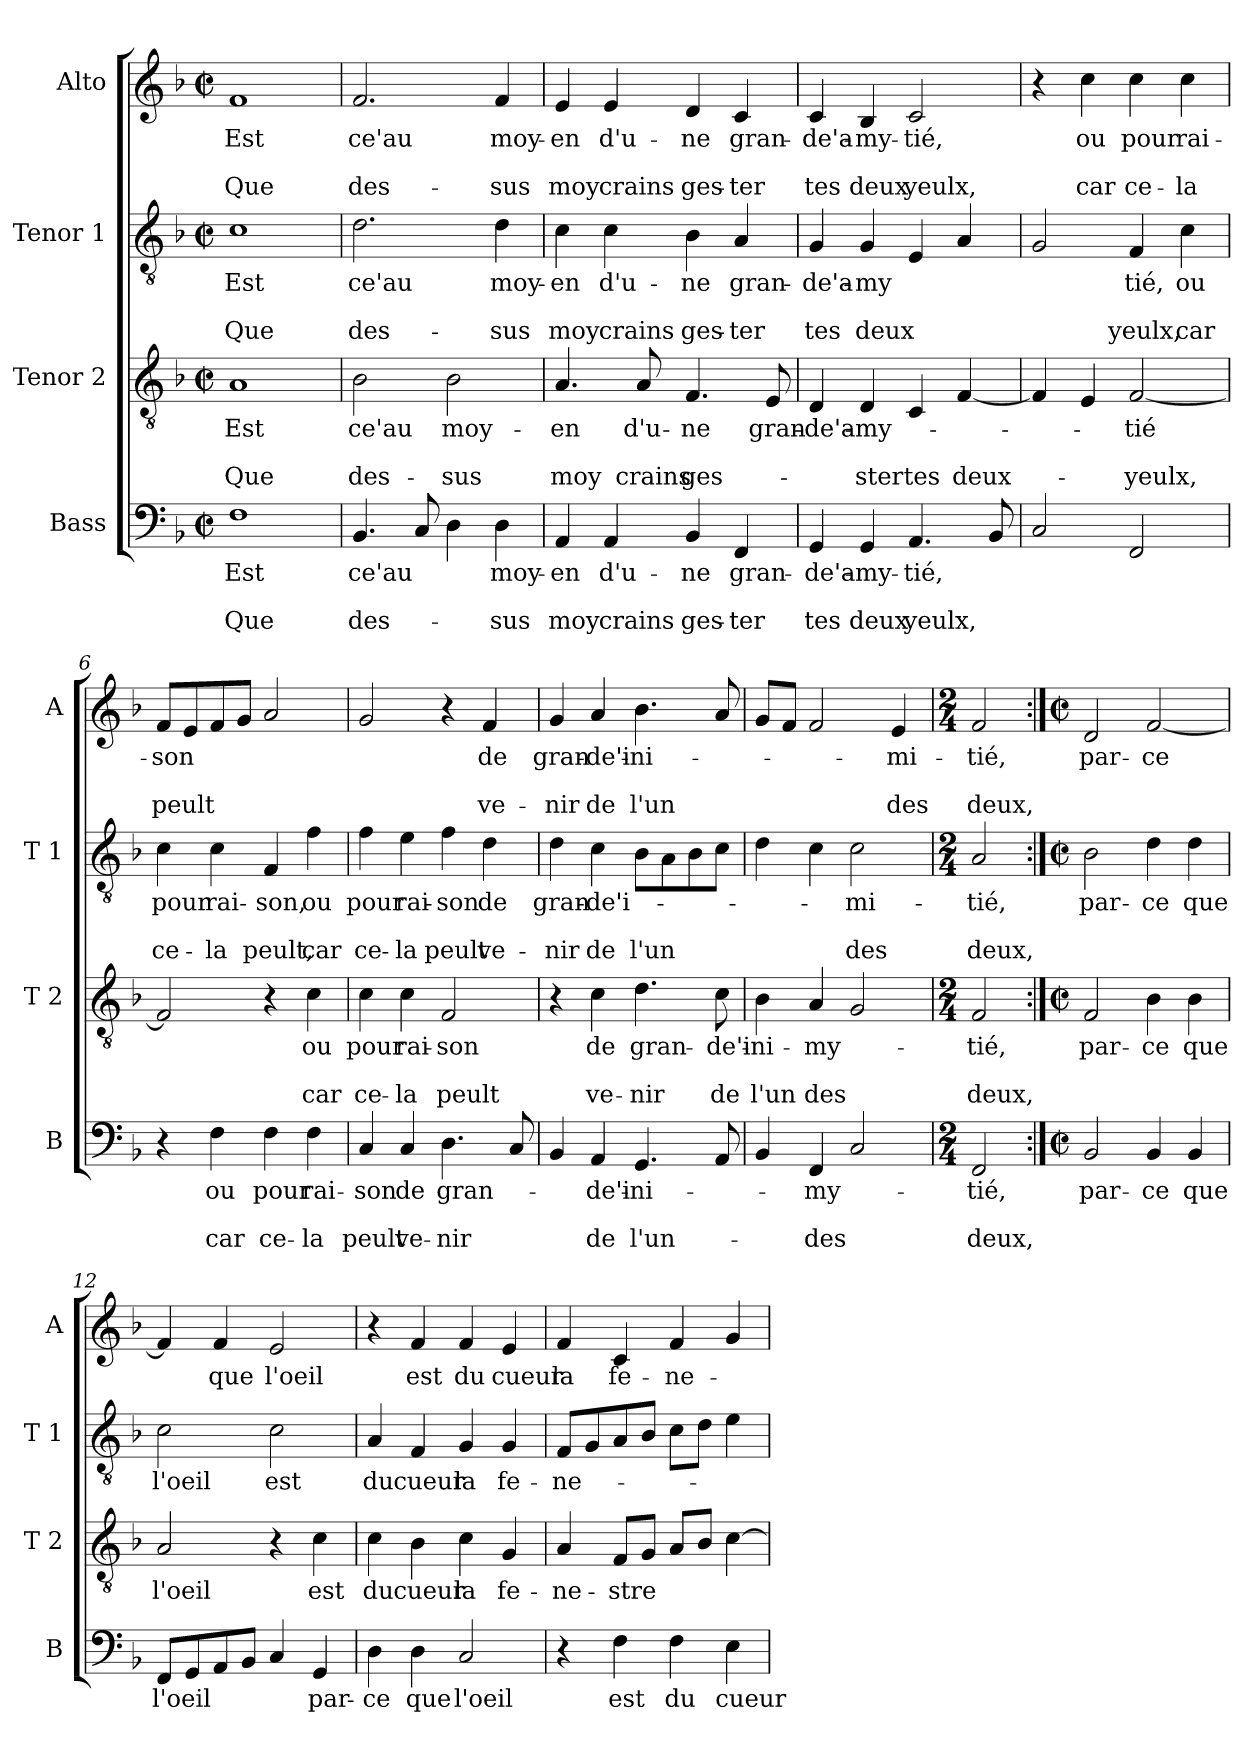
**kern	**text	**text	**text	**kern	**text	**text	**text	**kern	**text	**text	**text	**kern	**text	**text	**text
*part4	*part4	*part4	*part4	*part3	*part3	*part3	*part3	*part2	*part2	*part2	*part2	*part1	*part1	*part1	*part1
*staff4	*staff4	*staff4	*staff4	*staff3	*staff3	*staff3	*staff3	*staff2	*staff2	*staff2	*staff2	*staff1	*staff1	*staff1	*staff1
*I"Bass	*	*	*	*I"Tenor 2	*	*	*	*I"Tenor 1	*	*	*	*I"Alto	*	*	*
*I'B	*	*	*	*I'T 2	*	*	*	*I'T 1	*	*	*	*I'A	*	*	*
*clefF4	*	*	*	*clefGv2	*	*	*	*clefGv2	*	*	*	*clefG2	*	*	*
*k[b-]	*	*	*	*k[b-]	*	*	*	*k[b-]	*	*	*	*k[b-]	*	*	*
*F:	*	*	*	*F:	*	*	*	*F:	*	*	*	*F:	*	*	*
*M2/2	*	*	*	*M2/2	*	*	*	*M2/2	*	*	*	*M2/2	*	*	*
*met(c|)	*	*	*	*met(c|)	*	*	*	*met(c|)	*	*	*	*met(c|)	*	*	*
=1	=1	=1	=1	=1	=1	=1	=1	=1	=1	=1	=1	=1	=1	=1	=1
!	!LO:LY:b	!	!LO:LY:b	!	!LO:LY:b	!	!LO:LY:b	!	!LO:LY:b	!	!LO:LY:b	!	!LO:LY:b	!	!LO:LY:b
1F	Est	.	Que	1A	Est	.	Que	1c	Est	.	Que	1f	Est	.	Que
=2	=2	=2	=2	=2	=2	=2	=2	=2	=2	=2	=2	=2	=2	=2	=2
!	!LO:LY:b	!	!LO:LY:b	!	!LO:LY:b	!	!LO:LY:b	!	!LO:LY:b	!	!LO:LY:b	!	!LO:LY:b	!	!LO:LY:b
4.BB-/	ce'au	.	des-	2B-\	ce'au	.	des-	2.d\	ce'au	.	des-	2.f/	ce'au	.	des-
8C/	.	.	.	.	.	.	.	.	.	.	.	.	.	.	.
!	!	!	!	!	!LO:LY:b	!	!LO:LY:b	!	!	!	!	!	!	!	!
4D\	.	.	.	2B-\	moy-	.	-sus	.	.	.	.	.	.	.	.
!	!LO:LY:b	!	!LO:LY:b	!	!	!	!	!	!LO:LY:b	!	!LO:LY:b	!	!LO:LY:b	!	!LO:LY:b
4D\	moy-	.	-sus	.	.	.	.	4d\	moy-	.	-sus	4f/	moy-	.	-sus
=3	=3	=3	=3	=3	=3	=3	=3	=3	=3	=3	=3	=3	=3	=3	=3
!	!LO:LY:b	!	!LO:LY:b	!	!LO:LY:b	!	!LO:LY:b	!	!LO:LY:b	!	!LO:LY:b	!	!LO:LY:b	!	!LO:LY:b
4AA/	-en	.	moy	4.A/	-en	.	moy	4c\	-en	.	moy	4e/	-en	.	moy
!	!LO:LY:b	!	!LO:LY:b	!	!	!	!	!	!LO:LY:b	!	!LO:LY:b	!	!LO:LY:b	!	!LO:LY:b
4AA/	d'u-	.	crains	.	.	.	.	4c\	d'u-	.	crains	4e/	d'u-	.	crains
!	!	!	!	!	!LO:LY:b	!	!LO:LY:b	!	!	!	!	!	!	!	!
.	.	.	.	8A/	d'u-	.	crains	.	.	.	.	.	.	.	.
!	!LO:LY:b	!	!LO:LY:b	!	!LO:LY:b	!	!LO:LY:b	!	!LO:LY:b	!	!LO:LY:b	!	!LO:LY:b	!	!LO:LY:b
4BB-/	-ne	.	ges-	4.F/	-ne	.	ges-	4B-\	-ne	.	ges-	4d/	-ne	.	ges-
!	!LO:LY:b	!	!LO:LY:b	!	!	!	!	!	!LO:LY:b	!	!LO:LY:b	!	!LO:LY:b	!	!LO:LY:b
4FF/	gran-	.	-ter	.	.	.	.	4A/	gran-	.	-ter	4c/	gran-	.	-ter
!	!	!	!	!	!LO:LY:b	!	!	!	!	!	!	!	!	!	!
.	.	.	.	8E/	gran-	.	.	.	.	.	.	.	.	.	.
=4	=4	=4	=4	=4	=4	=4	=4	=4	=4	=4	=4	=4	=4	=4	=4
!	!LO:LY:b	!	!LO:LY:b	!	!LO:LY:b	!	!	!	!LO:LY:b	!	!LO:LY:b	!	!LO:LY:b	!	!LO:LY:b
4GG/	-de'a-	.	tes	4D/	-de'a-	.	.	4G/	-de'a-	.	tes	4c/	-de'a-	.	tes
!	!LO:LY:b	!	!LO:LY:b	!	!LO:LY:b	!	!LO:LY:b	!	!LO:LY:b	!	!LO:LY:b	!	!LO:LY:b	!	!LO:LY:b
4GG/	-my-	.	deux	4D/	-my-	.	-ster	4G/	-my	.	deux	4B-/	-my-	.	deux
!	!LO:LY:b	!	!LO:LY:b	!	!	!	!LO:LY:b	!	!	!	!	!	!LO:LY:b	!	!LO:LY:b
4.AA/	-tié,	.	yeulx,	4C/	.	.	tes	4E/	.	.	.	2c/	-tié,	.	yeulx,
!	!	!	!	!	!	!	!LO:LY:b	!	!	!	!	!	!	!	!
.	.	.	.	[4F/	.	.	deux-	4A/	.	.	.	.	.	.	.
8BB-/	.	.	.	.	.	.	.	.	.	.	.	.	.	.	.
=5	=5	=5	=5	=5	=5	=5	=5	=5	=5	=5	=5	=5	=5	=5	=5
2C/	.	.	.	4F/]	.	.	.	2G/	.	.	.	4r	.	.	.
!	!	!	!	!	!	!	!	!	!	!	!	!	!LO:LY:b	!	!LO:LY:b
.	.	.	.	4E/	.	.	.	.	.	.	.	4cc\	ou	.	car
!	!	!	!	!	!LO:LY:b	!	!LO:LY:b	!	!LO:LY:b	!	!LO:LY:b	!	!LO:LY:b	!	!LO:LY:b
2FF/	.	.	.	[2F/	-tié	.	-yeulx,	4F/	tié,	.	yeulx,	4cc\	pour	.	ce-
!	!	!	!	!	!	!	!	!	!LO:LY:b	!	!LO:LY:b	!	!LO:LY:b	!	!LO:LY:b
.	.	.	.	.	.	.	.	4c\	ou	.	car	4cc\	rai-	.	-la
!!LO:LB:g=z
=6	=6	=6	=6	=6	=6	=6	=6	=6	=6	=6	=6	=6	=6	=6	=6
!	!	!	!	!	!	!	!	!	!LO:LY:b	!	!LO:LY:b	!	!LO:LY:b	!	!LO:LY:b
4r	.	.	.	2F/]	.	.	.	4c\	pour	.	ce-	8f/L	-son	.	peult
.	.	.	.	.	.	.	.	.	.	.	.	8e/	.	.	.
!	!LO:LY:b	!	!LO:LY:b	!	!	!	!	!	!LO:LY:b	!	!LO:LY:b	!	!	!	!
4F\	ou	.	car	.	.	.	.	4c\	rai-	.	-la	8f/	.	.	.
.	.	.	.	.	.	.	.	.	.	.	.	8g/J	.	.	.
!	!LO:LY:b	!	!LO:LY:b	!	!	!	!	!	!LO:LY:b	!	!LO:LY:b	!	!	!	!
4F\	pour	.	ce-	4r	.	.	.	4F/	-son,	.	peult,	2a/	.	.	.
!	!LO:LY:b	!	!LO:LY:b	!	!LO:LY:b	!	!LO:LY:b	!	!LO:LY:b	!	!LO:LY:b	!	!	!	!
4F\	rai-	.	-la	4c\	ou	.	car	4f\	ou	.	car	.	.	.	.
=7	=7	=7	=7	=7	=7	=7	=7	=7	=7	=7	=7	=7	=7	=7	=7
!	!LO:LY:b	!	!LO:LY:b	!	!LO:LY:b	!	!LO:LY:b	!	!LO:LY:b	!	!LO:LY:b	!	!	!	!
4C/	-son	.	peult	4c\	pour	.	ce-	4f\	pour	.	ce-	2g/	.	.	.
!	!LO:LY:b	!	!LO:LY:b	!	!LO:LY:b	!	!LO:LY:b	!	!LO:LY:b	!	!LO:LY:b	!	!	!	!
4C/	de	.	ve-	4c\	rai-	.	-la	4e\	rai-	.	-la	.	.	.	.
!	!LO:LY:b	!	!LO:LY:b	!	!LO:LY:b	!	!LO:LY:b	!	!LO:LY:b	!	!LO:LY:b	!	!	!	!
4.D\	gran-	.	-nir	2F/	-son	.	peult	4f\	-son	.	peult	4r	.	.	.
!	!	!	!	!	!	!	!	!	!LO:LY:b	!	!LO:LY:b	!	!LO:LY:b	!	!LO:LY:b
.	.	.	.	.	.	.	.	4d\	de	.	ve-	4f/	de	.	ve-
8C/	.	.	.	.	.	.	.	.	.	.	.	.	.	.	.
=8	=8	=8	=8	=8	=8	=8	=8	=8	=8	=8	=8	=8	=8	=8	=8
!	!	!	!	!	!	!	!	!	!LO:LY:b	!	!LO:LY:b	!	!LO:LY:b	!	!LO:LY:b
4BB-/	.	.	.	4r	.	.	.	4d\	gran-	.	-nir	4g/	gran-	.	-nir
!	!LO:LY:b	!	!LO:LY:b	!	!LO:LY:b	!	!LO:LY:b	!	!LO:LY:b	!	!LO:LY:b	!	!LO:LY:b	!	!LO:LY:b
4AA/	-de'i-	.	de	4c\	de	.	ve-	4c\	-de'i-	.	de	4a/	-de'i-	.	de
!	!LO:LY:b	!	!LO:LY:b	!	!LO:LY:b	!	!LO:LY:b	!	!	!	!LO:LY:b	!	!LO:LY:b	!	!LO:LY:b
4.GG/	-ni-	.	l'un-	4.d\	gran-	.	-nir	8B-\L	.	.	l'un	4.b-\	-ni-	.	l'un
.	.	.	.	.	.	.	.	8A\	.	.	.	.	.	.	.
.	.	.	.	.	.	.	.	8B-\	.	.	.	.	.	.	.
!	!	!	!	!	!LO:LY:b	!	!LO:LY:b	!	!	!	!	!	!	!	!
8AA/	.	.	.	8c\	-de'i-	.	de	8c\J	.	.	.	8a/	.	.	.
=9	=9	=9	=9	=9	=9	=9	=9	=9	=9	=9	=9	=9	=9	=9	=9
!	!	!	!	!	!LO:LY:b	!	!LO:LY:b	!	!	!	!	!	!	!	!
4BB-/	.	.	.	4B-\	-ni-	.	l'un	4d\	.	.	.	8g/L	.	.	.
.	.	.	.	.	.	.	.	.	.	.	.	8f/J	.	.	.
!	!LO:LY:b	!	!LO:LY:b	!	!LO:LY:b	!	!LO:LY:b	!	!	!	!	!	!	!	!
4FF/	-my-	.	-des	4A/	-my-	.	des	4c\	.	.	.	2f/	.	.	.
!	!	!	!	!	!	!	!	!	!LO:LY:b	!	!LO:LY:b	!	!	!	!
2C/	.	.	.	2G/	.	.	.	2c\	-mi-	.	des	.	.	.	.
!	!	!	!	!	!	!	!	!	!	!	!	!	!LO:LY:b	!	!LO:LY:b
.	.	.	.	.	.	.	.	.	.	.	.	4e/	-mi-	.	des
=10	=10	=10	=10	=10	=10	=10	=10	=10	=10	=10	=10	=10	=10	=10	=10
*M2/4	*	*	*	*M2/4	*	*	*	*M2/4	*	*	*	*M2/4	*	*	*
!	!LO:LY:b	!	!LO:LY:b	!	!LO:LY:b	!	!LO:LY:b	!	!LO:LY:b	!	!LO:LY:b	!	!LO:LY:b	!	!LO:LY:b
2FF/	-tié,	.	deux,	2F/	-tié,	.	deux,	2A/	-tié,	.	deux,	2f/	-tié,	.	deux,
!!LO:PB:g=z
=11:|!	=11:|!	=11:|!	=11:|!	=11:|!	=11:|!	=11:|!	=11:|!	=11:|!	=11:|!	=11:|!	=11:|!	=11:|!	=11:|!	=11:|!	=11:|!
*M2/2	*	*	*	*M2/2	*	*	*	*M2/2	*	*	*	*M2/2	*	*	*
*met(c|)	*	*	*	*met(c|)	*	*	*	*met(c|)	*	*	*	*met(c|)	*	*	*
!	!LO:LY:b	!	!	!	!LO:LY:b	!	!	!	!LO:LY:b	!	!	!	!LO:LY:b	!	!
2BB-/	par-	.	.	2F/	par-	.	.	2B-\	par-	.	.	2d/	par-	.	.
!	!LO:LY:b	!	!	!	!LO:LY:b	!	!	!	!LO:LY:b	!	!	!	!LO:LY:b	!	!
4BB-/	-ce	.	.	4B-\	-ce	.	.	4d\	-ce	.	.	[2f/	-ce	.	.
!	!LO:LY:b	!	!	!	!LO:LY:b	!	!	!	!LO:LY:b	!	!	!	!	!	!
4BB-/	que	.	.	4B-\	que	.	.	4d\	que	.	.	.	.	.	.
=12	=12	=12	=12	=12	=12	=12	=12	=12	=12	=12	=12	=12	=12	=12	=12
!	!LO:LY:b	!	!	!	!LO:LY:b	!	!	!	!LO:LY:b	!	!	!	!	!	!
8FF/L	l'oeil	.	.	2A/	l'oeil	.	.	2c\	l'oeil	.	.	4f/]	.	.	.
8GG/	.	.	.	.	.	.	.	.	.	.	.	.	.	.	.
!	!	!	!	!	!	!	!	!	!	!	!	!	!LO:LY:b	!	!
8AA/	.	.	.	.	.	.	.	.	.	.	.	4f/	que	.	.
8BB-/J	.	.	.	.	.	.	.	.	.	.	.	.	.	.	.
!	!	!	!	!	!	!	!	!	!LO:LY:b	!	!	!	!LO:LY:b	!	!
4C/	.	.	.	4r	.	.	.	2c\	est	.	.	2e/	l'oeil	.	.
!	!LO:LY:b	!	!	!	!LO:LY:b	!	!	!	!	!	!	!	!	!	!
4GG/	par-	.	.	4c\	est	.	.	.	.	.	.	.	.	.	.
=13	=13	=13	=13	=13	=13	=13	=13	=13	=13	=13	=13	=13	=13	=13	=13
!	!LO:LY:b	!	!	!	!LO:LY:b	!	!	!	!LO:LY:b	!	!	!	!	!	!
4D\	-ce	.	.	4c\	du	.	.	4A/	du	.	.	4r	.	.	.
!	!LO:LY:b	!	!	!	!LO:LY:b	!	!	!	!LO:LY:b	!	!	!	!LO:LY:b	!	!
4D\	que	.	.	4B-\	cueur	.	.	4F/	cueur	.	.	4f/	est	.	.
!	!LO:LY:b	!	!	!	!LO:LY:b	!	!	!	!LO:LY:b	!	!	!	!LO:LY:b	!	!
2C/	l'oeil	.	.	4c\	la	.	.	4G/	la	.	.	4f/	du	.	.
!	!	!	!	!	!LO:LY:b	!	!	!	!LO:LY:b	!	!	!	!LO:LY:b	!	!
.	.	.	.	4G/	fe-	.	.	4G/	fe-	.	.	4e/	cueur	.	.
=14	=14	=14	=14	=14	=14	=14	=14	=14	=14	=14	=14	=14	=14	=14	=14
!	!	!	!	!	!LO:LY:b	!	!	!	!LO:LY:b	!	!	!	!LO:LY:b	!	!
4r	.	.	.	4A/	-ne-	.	.	8F/L	-ne-	.	.	4f/	la	.	.
.	.	.	.	.	.	.	.	8G/	.	.	.	.	.	.	.
!	!LO:LY:b	!	!	!	!LO:LY:b	!	!	!	!	!	!	!	!LO:LY:b	!	!
4F\	est	.	.	8F/L	-stre	.	.	8A/	.	.	.	4c/	fe-	.	.
.	.	.	.	8G/J	.	.	.	8B-/J	.	.	.	.	.	.	.
!	!LO:LY:b	!	!	!	!	!	!	!	!	!	!	!	!LO:LY:b	!	!
4F\	du	.	.	8A/L	.	.	.	8c\L	.	.	.	4f/	-ne-	.	.
.	.	.	.	8B-/J	.	.	.	8d\J	.	.	.	.	.	.	.
!	!LO:LY:b	!	!	!	!	!	!	!	!	!	!	!	!	!	!
4E\	cueur	.	.	[4c\	.	.	.	4e\	.	.	.	4g/	.	.	.
=	=	=	=	=	=	=	=	=	=	=	=	=	=	=	=
*-	*-	*-	*-	*-	*-	*-	*-	*-	*-	*-	*-	*-	*-	*-	*-
